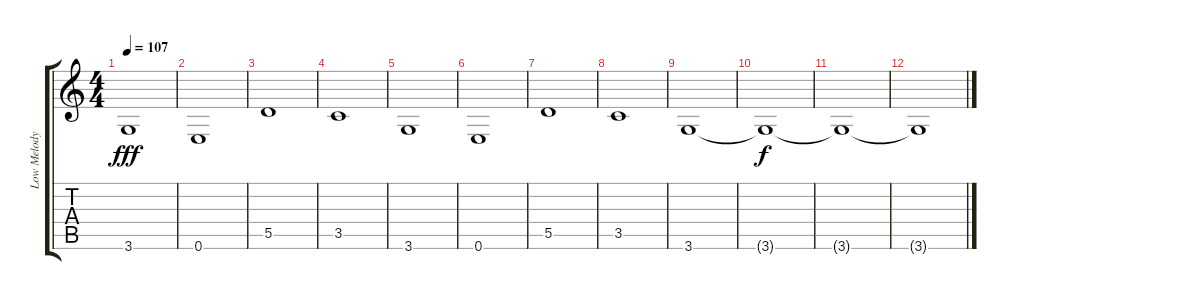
\track ("Low Melody Guitar" "Low Melody") {instrument electricguitarjazz}
\staff {score tabs}
\tuning (E4 B3 G3 D3 A2 E2) {hide}
\ts (4 4)
\tempo 107
\clef g2
\ks c
3.6.1{dy fff} |
0.6.1 |
5.5.1 |
3.5.1 |
3.6.1 |
0.6.1 |
5.5.1 |
3.5.1 |
3.6.1 |
3.6{t}.1{dy f} |
3.6{t}.1 |
3.6{t}.1
